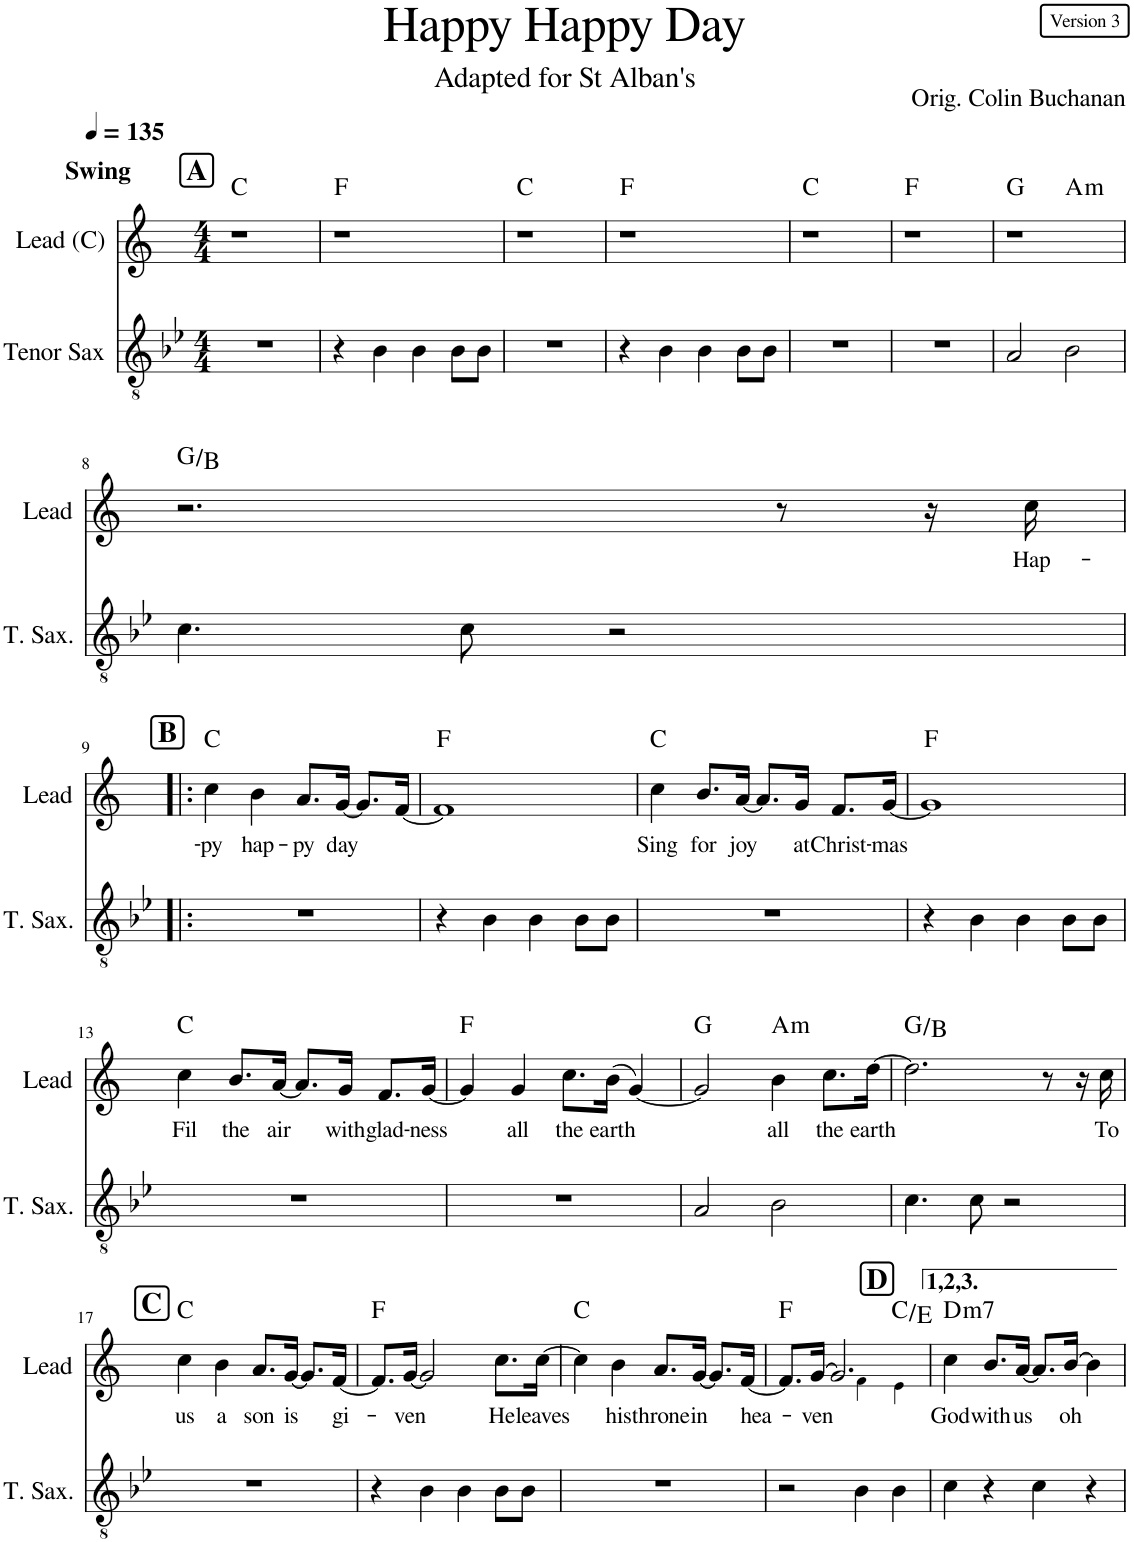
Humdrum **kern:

**kern	**kern	**kern	**kern	**text	**harte	**kern	**text	**harte	**kern	**text	**harte
*part6	*part5	*part4	*part3	*part3	*part3	*part2	*part2	*part2	*part1	*part1	*part1
*staff6	*staff5	*staff4	*staff3	*staff3	*	*staff2	*staff2	*	*staff1	*staff1	*
*I"Tenor Sax	*I"Alto Sax 2	*I"Alto Sax 1	*I"Guitar	*	*	*I"Lead (C)	*	*	*I"Lead	*	*
*I'T. Sax.	*I'A. Sax. 2	*I'A. Sax. 1	*I'Guit.	*	*	*I'Lead	*	*	*I'Lead	*	*
*	*stria5	*stria5	*stria5	*	*	*	*	*	*stria5	*	*
*clefGv2	*clefG2	*clefG2	*clefGv2	*	*	*clefG2	*	*	*clefG2	*	*
*ITrd8c14	*ITrd5c9	*ITrd5c9	*	*	*	*	*	*	*	*	*
*k[b-e-]	*k[b-e-]	*k[b-e-]	*k[f#c#g#]	*	*	*k[]	*	*	*k[b-e-]	*	*
*M4/4	*M4/4	*M4/4	*M4/4	*	*	*M4/4	*	*	*M4/4	*	*
*MM135	*MM135	*MM135	*MM135	*	*	*MM135	*	*	*MM135	*	*
!!LO:REH:place=s1:a:B:cj:fs=14:t=A
=1	=1	=1	=1	=1	=1	=1	=1	=1	=1	=1	=1
!	!	!	!	!	!	!	!	!	!LO:TX:a:B:t=Swing	!	!
1r	1r	1r	1r	.	A:maj	1r	.	C:maj	1r	.	Bb:maj
=2	=2	=2	=2	=2	=2	=2	=2	=2	=2	=2	=2
4r	4r	4r	1r	.	D:maj	1r	.	F:maj	1r	.	Eb:maj
4B-\	4e-	4g	.	.	.	.	.	.	.	.	.
4B-\	4e-	4g	.	.	.	.	.	.	.	.	.
8B-\L	8e-/L	8g/L	.	.	.	.	.	.	.	.	.
8B-\J	8d/J	8f/J	.	.	.	.	.	.	.	.	.
=3	=3	=3	=3	=3	=3	=3	=3	=3	=3	=3	=3
1r	1r	8r	1r	.	A:maj	1r	.	C:maj	1r	.	Bb:maj
.	.	8r	.	.	.	.	.	.	.	.	.
.	.	4r	.	.	.	.	.	.	.	.	.
.	.	2r	.	.	.	.	.	.	.	.	.
=4	=4	=4	=4	=4	=4	=4	=4	=4	=4	=4	=4
4r	4r	4r	1r	.	D:maj	1r	.	F:maj	1r	.	Eb:maj
4B-\	4e-	4g	.	.	.	.	.	.	.	.	.
4B-\	4e-	4g	.	.	.	.	.	.	.	.	.
8B-\L	8e-/L	8g/L	.	.	.	.	.	.	.	.	.
8B-\J	8d/J	8f/J	.	.	.	.	.	.	.	.	.
=5	=5	=5	=5	=5	=5	=5	=5	=5	=5	=5	=5
1r	1r	1r	1r	.	A:maj	1r	.	C:maj	1r	.	Bb:maj
=6	=6	=6	=6	=6	=6	=6	=6	=6	=6	=6	=6
1r	1r	1r	1r	.	D:maj	1r	.	F:maj	1r	.	Eb:maj
=7	=7	=7	=7	=7	=7	=7	=7	=7	=7	=7	=7
*	*	*	*^	*	*	*^	*	*	*^	*	*
2A/	2c	2f	1r	2ryy	.	E:maj	1r	2ryy	.	G:maj	1r	2ryy	.	F:maj
!	!	!	!	!	!	!LO:H:kt=m	!	!	!	!LO:H:kt=m	!	!	!	!LO:H:kt=m
2B-\	2d	2g	.	2ryy	.	F#:min	.	2ryy	.	A:min	.	2ryy	.	G:min
!!LO:LB:g=z
=8	=8	=8	=8	=8	=8	=8	=8	=8	=8	=8	=8	=8	=8	=8
!	!	!	!LO:N:vis=2	!	!	!	!	!	!	!	!LO:N:vis=2	!	!	!
*	*	*	*v	*v	*	*	*	*	*	*	*v	*v	*	*
*	*	*	*	*	*	*v	*v	*	*	*	*	*
4.c\	4.f	4.a	2.r	.	E:maj/3	2.r	.	G:maj/3	2.r	.	F:maj/3
8c\	8f	8a	.	.	.	.	.	.	.	.	.
2r	2r	2r	.	.	.	.	.	.	.	.	.
.	.	.	8r	.	.	8r	.	.	8r	.	.
.	.	.	16r	.	.	16r	.	.	16r	.	.
!	!	!	!	!	!	!	!LO:LY:b	!	!	!	!
.	.	.	16A	Hap-	.	16cc\	Hap-	.	16b-	Hap-	.
!!LO:LB:g=z
!!LO:REH:place=s1:a:B:cj:fs=14:t=B
=9!|:	=9!|:	=9!|:	=9!|:	=9!|:	=9!|:	=9!|:	=9!|:	=9!|:	=9!|:	=9!|:	=9!|:
!	!	!	!	!	!	!	!LO:LY:b	!	!	!	!
1r	1r	1r	4A	-py	A:maj	4cc\	-py	C:maj	4b-	-py	Bb:maj
!	!	!	!	!	!	!	!LO:LY:b	!	!	!	!
.	.	.	4G#	hap-	.	4b\	hap-	.	4a	hap-	.
!	!	!	!	!	!	!	!LO:LY:b	!	!	!	!
.	.	.	8.F#/L	-py	.	8.a/L	-py	.	8.g/L	-py	.
!	!	!	!	!	!	!	!LO:LY:b	!	!	!	!
.	.	.	[16E/Jk	day	.	[16g/Jk	day	.	[16f/Jk	day	.
.	.	.	8.E/L]	.	.	8.g/L]	.	.	8.f/L]	.	.
.	.	.	[16D/Jk	.	.	[16f/Jk	.	.	[16e-/Jk	.	.
=10	=10	=10	=10	=10	=10	=10	=10	=10	=10	=10	=10
4r	4r	4r	1D]	.	D:maj	1f]	.	F:maj	1e-]	.	Eb:maj
4B-\	4e-	4g	.	.	.	.	.	.	.	.	.
4B-\	4e-	4g	.	.	.	.	.	.	.	.	.
8B-\L	8e-/L	8g/L	.	.	.	.	.	.	.	.	.
8B-\J	8d/J	8f/J	.	.	.	.	.	.	.	.	.
=11	=11	=11	=11	=11	=11	=11	=11	=11	=11	=11	=11
!	!	!	!	!	!	!	!LO:LY:b	!	!	!	!
1r	1r	1r	4A	Sing	A:maj	4cc\	Sing	C:maj	4b-	Sing	Bb:maj
!	!	!	!	!	!	!	!LO:LY:b	!	!	!	!
.	.	.	8.G#/L	for	.	8.b/L	for	.	8.a/L	for	.
!	!	!	!	!	!	!	!LO:LY:b	!	!	!	!
.	.	.	[16F#/Jk	joy	.	[16a/Jk	joy	.	[16g/Jk	joy	.
.	.	.	8.F#/L]	.	.	8.a/L]	.	.	8.g/L]	.	.
!	!	!	!	!	!	!	!LO:LY:b	!	!	!	!
.	.	.	16E/Jk	at	.	16g/Jk	at	.	16f/Jk	at	.
!	!	!	!	!	!	!	!LO:LY:b	!	!	!	!
.	.	.	8.D/L	Christ-	.	8.f/L	Christ-	.	8.e-/L	Christ-	.
!	!	!	!	!	!	!	!LO:LY:b	!	!	!	!
.	.	.	[16E/Jk	-mas	.	[16g/Jk	-mas	.	[16f/Jk	-mas	.
=12	=12	=12	=12	=12	=12	=12	=12	=12	=12	=12	=12
4r	4r	4r	1E]	.	D:maj	1g]	.	F:maj	1f]	.	Eb:maj
4B-\	4e-	4g	.	.	.	.	.	.	.	.	.
4B-\	4e-	4g	.	.	.	.	.	.	.	.	.
8B-\L	8e-/L	8g/L	.	.	.	.	.	.	.	.	.
8B-\J	8d/J	8f/J	.	.	.	.	.	.	.	.	.
!!LO:LB:g=z
=13	=13	=13	=13	=13	=13	=13	=13	=13	=13	=13	=13
!	!	!	!	!	!	!	!LO:LY:b	!	!	!	!
1r	1r	1r	4A	Fil	A:maj	4cc\	Fil	C:maj	4b-	Fil	Bb:maj
!	!	!	!	!	!	!	!LO:LY:b	!	!	!	!
.	.	.	8.G#/L	the	.	8.b/L	the	.	8.a/L	the	.
!	!	!	!	!	!	!	!LO:LY:b	!	!	!	!
.	.	.	[16F#/Jk	air	.	[16a/Jk	air	.	[16g/Jk	air	.
.	.	.	8.F#/L]	.	.	8.a/L]	.	.	8.g/L]	.	.
!	!	!	!	!	!	!	!LO:LY:b	!	!	!	!
.	.	.	16E/Jk	with	.	16g/Jk	with	.	16f/Jk	with	.
!	!	!	!	!	!	!	!LO:LY:b	!	!	!	!
.	.	.	8.D/L	glad-	.	8.f/L	glad-	.	8.e-/L	glad-	.
!	!	!	!	!	!	!	!LO:LY:b	!	!	!	!
.	.	.	[16E/Jk	-ness	.	[16g/Jk	-ness	.	[16f/Jk	-ness	.
=14	=14	=14	=14	=14	=14	=14	=14	=14	=14	=14	=14
1r	1r	1r	4E]	.	D:maj	4g/]	.	F:maj	4f]	.	Eb:maj
!	!	!	!	!	!	!	!LO:LY:b	!	!	!	!
.	.	.	4E	all	.	4g/	all	.	4f	all	.
!	!	!	!	!	!	!	!LO:LY:b	!	!	!	!
.	.	.	8.A/L	the	.	8.cc\L	the	.	8.b-/L	the	.
!	!	!	!	!	!	!	!LO:LY:b	!	!	!	!
.	.	.	(16G#/Jk	earth	.	(16b\Jk	earth	.	(16a/Jk	earth	.
.	.	.	[4E)	.	.	[4g/)	.	.	[4f)	.	.
=15	=15	=15	=15	=15	=15	=15	=15	=15	=15	=15	=15
2A/	2c	2f	2E]	.	E:maj	2g/]	.	G:maj	2f]	.	F:maj
!	!	!	!	!	!LO:H:kt=m	!	!LO:LY:b	!LO:H:kt=m	!	!	!LO:H:kt=m
2B-\	2d	2g	4G#	all	F#:min	4b\	all	A:min	4a	all	G:min
!	!	!	!	!	!	!	!LO:LY:b	!	!	!	!
.	.	.	8.A/L	the	.	8.cc\L	the	.	8.b-\L	the	.
!	!	!	!	!	!	!	!LO:LY:b	!	!	!	!
.	.	.	[16B/Jk	earth	.	[16dd\Jk	earth	.	[16cc\Jk	earth	.
=16	=16	=16	=16	=16	=16	=16	=16	=16	=16	=16	=16
4.c\	4.f	4.a	2.B]	.	E:maj/3	2.dd\]	.	G:maj/3	2.cc]	.	F:maj/3
8c\	8f	8a	.	.	.	.	.	.	.	.	.
2r	2r	2r	.	.	.	.	.	.	.	.	.
.	.	.	8r	.	.	8r	.	.	8r	.	.
.	.	.	16r	.	.	16r	.	.	16r	.	.
!	!	!	!	!	!	!	!LO:LY:b	!	!	!	!
.	.	.	16A	To	.	16cc\	To	.	16b-	To	.
!!LO:LB:g=z
!!LO:REH:place=s1:a:B:cj:fs=14:t=C
=17	=17	=17	=17	=17	=17	=17	=17	=17	=17	=17	=17
!	!	!	!	!	!	!	!LO:LY:b	!	!	!	!
1r	1r	1r	4A	us	A:maj	4cc\	us	C:maj	4b-	us	Bb:maj
!	!	!	!	!	!	!	!LO:LY:b	!	!	!	!
.	.	.	4G#	a	.	4b\	a	.	4a	a	.
!	!	!	!	!	!	!	!LO:LY:b	!	!	!	!
.	.	.	8.F#/L	son	.	8.a/L	son	.	8.g/L	son	.
!	!	!	!	!	!	!	!LO:LY:b	!	!	!	!
.	.	.	[16E/Jk	is	.	[16g/Jk	is	.	[16f/Jk	is	.
.	.	.	8.E/L]	.	.	8.g/L]	.	.	8.f/L]	.	.
!	!	!	!	!	!	!	!LO:LY:b	!	!	!	!
.	.	.	[16D/Jk	gi-	.	[16f/Jk	gi-	.	[16e-/Jk	gi-	.
=18	=18	=18	=18	=18	=18	=18	=18	=18	=18	=18	=18
4r	4r	4r	8.D/L]	.	D:maj	8.f/L]	.	F:maj	8.e-/L]	.	Eb:maj
!	!	!	!	!	!	!	!LO:LY:b	!	!	!	!
.	.	.	[16E/Jk	-ven	.	[16g/Jk	-ven	.	[16f/Jk	-ven	.
4B-\	4e-	4g	2E]	.	.	2g/]	.	.	2f]	.	.
4B-\	4e-	4g	.	.	.	.	.	.	.	.	.
!	!	!	!	!	!	!	!LO:LY:b	!	!	!	!
8B-\L	8e-/L	8g/L	8.A/L	He	.	8.cc\L	He	.	8.b-\L	He	.
8B-\J	8d/J	8f/J	.	.	.	.	.	.	.	.	.
!	!	!	!	!	!	!	!LO:LY:b	!	!	!	!
.	.	.	[16A/Jk	leaves	.	[16cc\Jk	leaves	.	[16b-\Jk	leaves	.
=19	=19	=19	=19	=19	=19	=19	=19	=19	=19	=19	=19
1r	1r	1r	4A]	.	A:maj	4cc\]	.	C:maj	4b-]	.	Bb:maj
!	!	!	!	!	!	!	!LO:LY:b	!	!	!	!
.	.	.	4G#	his	.	4b\	his	.	4a	his	.
!	!	!	!	!	!	!	!LO:LY:b	!	!	!	!
.	.	.	8.F#/L	throne	.	8.a/L	throne	.	8.g/L	throne	.
!	!	!	!	!	!	!	!LO:LY:b	!	!	!	!
.	.	.	[16E/Jk	in	.	[16g/Jk	in	.	[16f/Jk	in	.
.	.	.	8.E/L]	.	.	8.g/L]	.	.	8.f/L]	.	.
!	!	!	!	!	!	!	!LO:LY:b	!	!	!	!
.	.	.	[16D/Jk	hea-	.	[16f/Jk	hea-	.	[16e-/Jk	hea-	.
=20	=20	=20	=20	=20	=20	=20	=20	=20	=20	=20	=20
*	*	*	*^	*	*	*^	*	*	*^	*	*
2r	2r	2r	8.D/L]	2ryy	.	D:maj	8.f/L]	2ryy	.	F:maj	8.e-/L]	2ryy	.	Eb:maj
!	!	!	!	!	!	!	!	!	!LO:LY:b	!	!	!	!	!
.	.	.	[16E/Jk	.	-ven	.	[16g/Jk	.	-ven	.	[16f/Jk	.	-ven	.
.	.	.	2.E]	.	.	.	2.g/]	.	.	.	2.f]	.	.	.
4B-\	4e-	4g	.	4D!	.	.	.	4f!\	.	.	.	4e-!	.	.
4B-\	4d	4f	.	4C#!	.	A:maj/3	.	4e!\	.	C:maj/3	.	4d!	.	Bb:maj/3
!!LO:REH:place=s1:a:B:cj:fs=14:t=D
=21	=21	=21	=21	=21	=21	=21	=21	=21	=21	=21	=21	=21	=21	=21
!	!	!	!	!	!	!LO:H:kt=m7	!	!	!LO:LY:b	!LO:H:kt=m7	!	!	!	!LO:H:kt=m7
*	*	*	*v	*v	*	*	*	*	*	*	*v	*v	*	*
*	*	*	*	*	*	*v	*v	*	*	*	*	*
4c\	4e-	4g	4A	God	B:min7	4cc\	God	D:min7	4b-	God	C:min7
!	!	!	!	!	!	!	!LO:LY:b	!	!	!	!
4r	4r	4r	8.G#/L	with	.	8.b/L	with	.	8.a/L	with	.
!	!	!	!	!	!	!	!LO:LY:b	!	!	!	!
.	.	.	[16F#/Jk	us	.	[16a/Jk	us	.	[16g/Jk	us	.
4c\	4e-	4g	8.F#/L]	.	.	8.a/L]	.	.	8.g/L]	.	.
!	!	!	!	!	!	!	!LO:LY:b	!	!	!	!
.	.	.	[16G#/Jk	oh	.	[16b/Jk	oh	.	[16a/Jk	oh	.
4r	4r	4r	4G#]	.	.	4b\]	.	.	4a]	.	.
=	=	=	=	=	=	=	=	=	=	=	=
*-	*-	*-	*-	*-	*-	*-	*-	*-	*-	*-	*-
